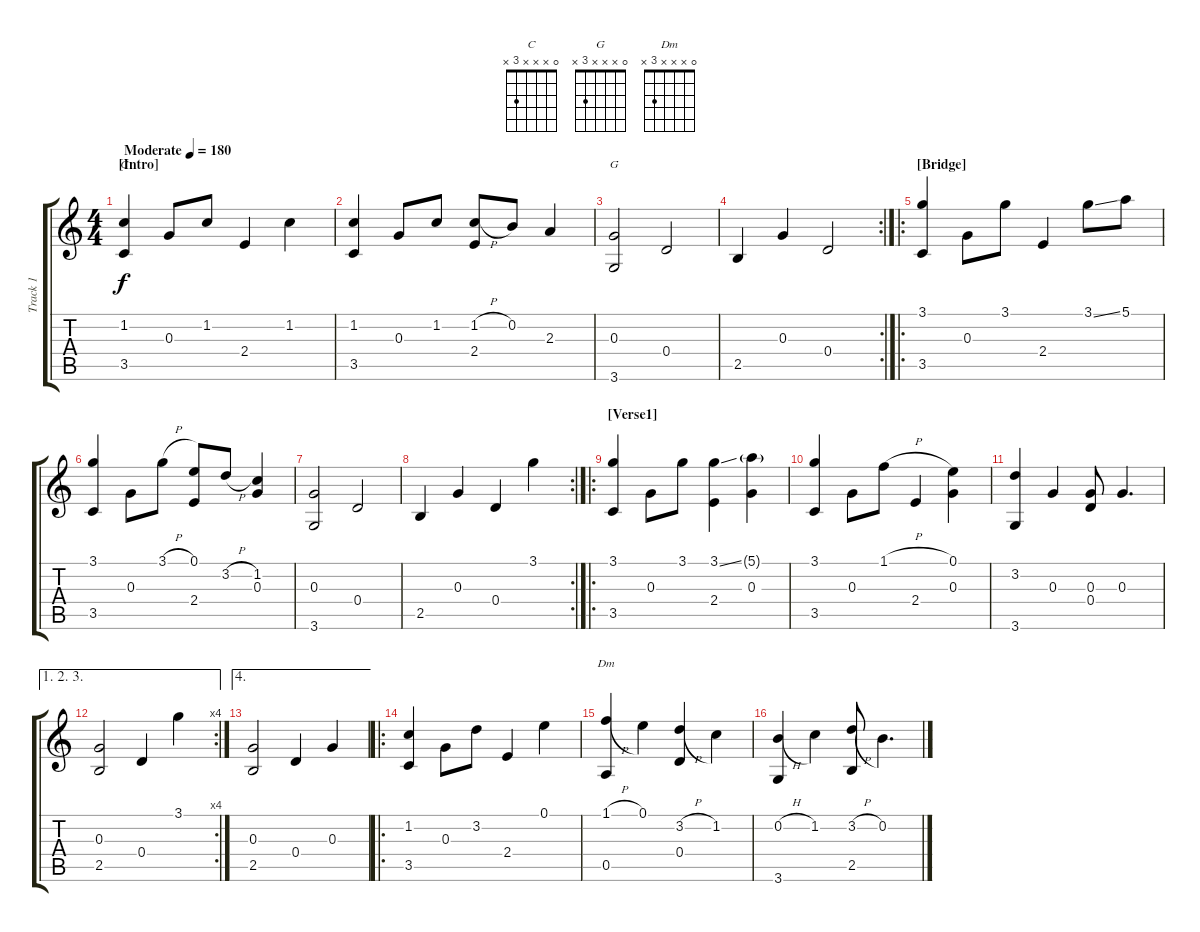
\track ("Track 1" "Track 1") {instrument acousticguitarsteel}
\staff {score tabs}
\tuning (E4 B3 G3 D3 A2 E2) {hide}
\chord ("C" 0 x x x 3 x)
\chord ("G" 0 x x x 3 x)
\chord ("Dm" 0 x x x 3 x)
\ts (4 4)
\section ("" "[Intro]")
\tempo (180 "Moderate")
\clef g2
\ks c
(1.2 3.5).4{ch "C" dy f instrument acousticguitarsteel} 0.3.8 1.2.8 2.4.4 1.2.4 |
(1.2 3.5).4 0.3.8 1.2.8 (1.2{h} 2.4).8 0.2.8 2.3.4 |
(0.3 3.6).2{ch "G"} 0.4.2 |
\rc 2
2.5.4 0.3.4 0.4.2 |
\ro
\section ("" "[Bridge]")
(3.1 3.5).4 0.3.8 3.1.8 2.4.4 3.1{ss}.8 5.1.8 |
(3.1 3.5).4 0.3.8 3.1{h}.8 (0.1 2.4).8 3.2{h}.8 (1.2 0.3).4 |
(0.3 3.6).2 0.4.2 |
\rc 2
2.5.4 0.3.4 0.4.4 3.1.4 |
\ro
\section ("" "[Verse1]")
(3.1 3.5).4 0.3.8 3.1.8 (3.1{ss} 2.4).4 (5.1{g} 0.3).4 |
(3.1 3.5).4 0.3.8 1.1{h}.8 2.4.4 (0.1 0.3).4 |
(3.2 3.6).4 0.3.4 (0.3 0.4).8 0.3.4{d} |
\ae (1 2 3)
\rc 4
(0.3 2.5).2 0.4.4 3.1.4 |
\ae 4
(0.3 2.5).2 0.4.4 0.3.4 |
\ro
(1.2 3.5).4 0.3.8 3.2.8 2.4.4 0.1.4 |
(1.1{h} 0.5).4{ch "Dm"} 0.1.4 (3.2{h} 0.4).4 1.2.4 |
(0.2{h} 3.6).4 1.2.4 (3.2{h} 2.5).8 0.2.4{d}
